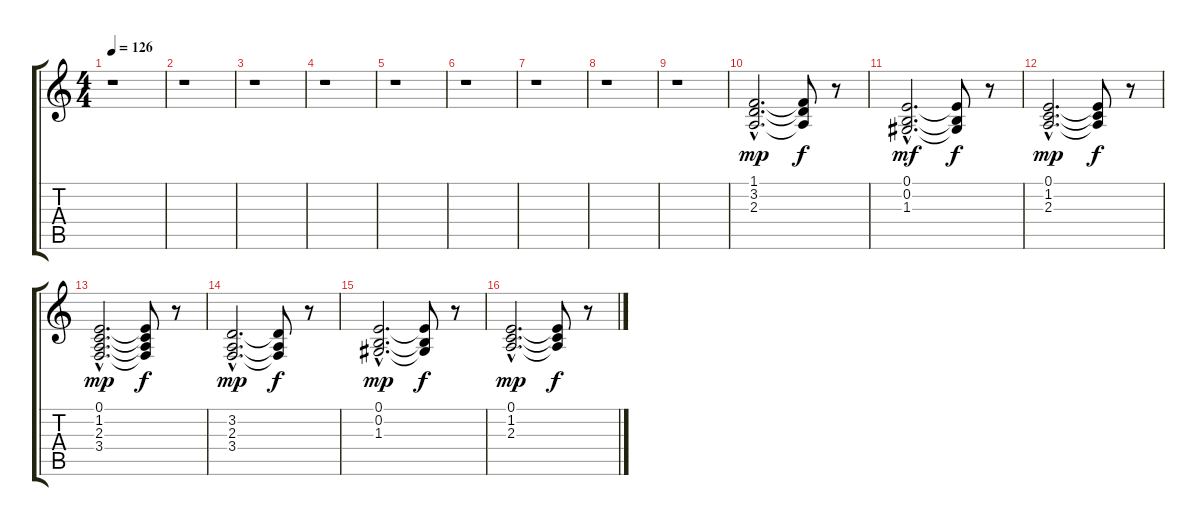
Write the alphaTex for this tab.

\track "" {instrument synthstrings1}
\staff {score tabs}
\tuning (E4 B3 G3 D3 A2 E2) {hide}
\ts (4 4)
\tempo 126
\clef g2
\ks c
r.1{dy f} |
r.1 |
r.1 |
r.1 |
r.1 |
r.1 |
r.1 |
r.1 |
r.1 |
(1.1{hac} 3.2{hac} 2.3{hac}).2{d dy mp} (1.1{t} 3.2{t} 2.3{t}).8{dy f} r.8 |
(0.1{hac} 0.2{hac} 1.3{hac}).2{d dy mf} (0.1{t} 0.2{t} 1.3{t}).8{dy f} r.8 |
(0.1{hac} 1.2{hac} 2.3{hac}).2{d dy mp} (0.1{t} 1.2{t} 2.3{t}).8{dy f} r.8 |
(0.1{hac} 1.2{hac} 2.3{hac} 3.4{hac}).2{d dy mp} (0.1{t} 1.2{t} 2.3{t} 3.4{t}).8{dy f} r.8 |
(3.2{hac} 2.3{hac} 3.4{hac}).2{d dy mp} (3.2{t} 2.3{t} 3.4{t}).8{dy f} r.8 |
(0.1{hac} 0.2{hac} 1.3{hac}).2{d dy mp} (0.1{t} 0.2{t} 1.3{t}).8{dy f} r.8 |
(0.1{hac} 1.2{hac} 2.3{hac}).2{d dy mp} (0.1{t} 1.2{t} 2.3{t}).8{dy f} r.8
